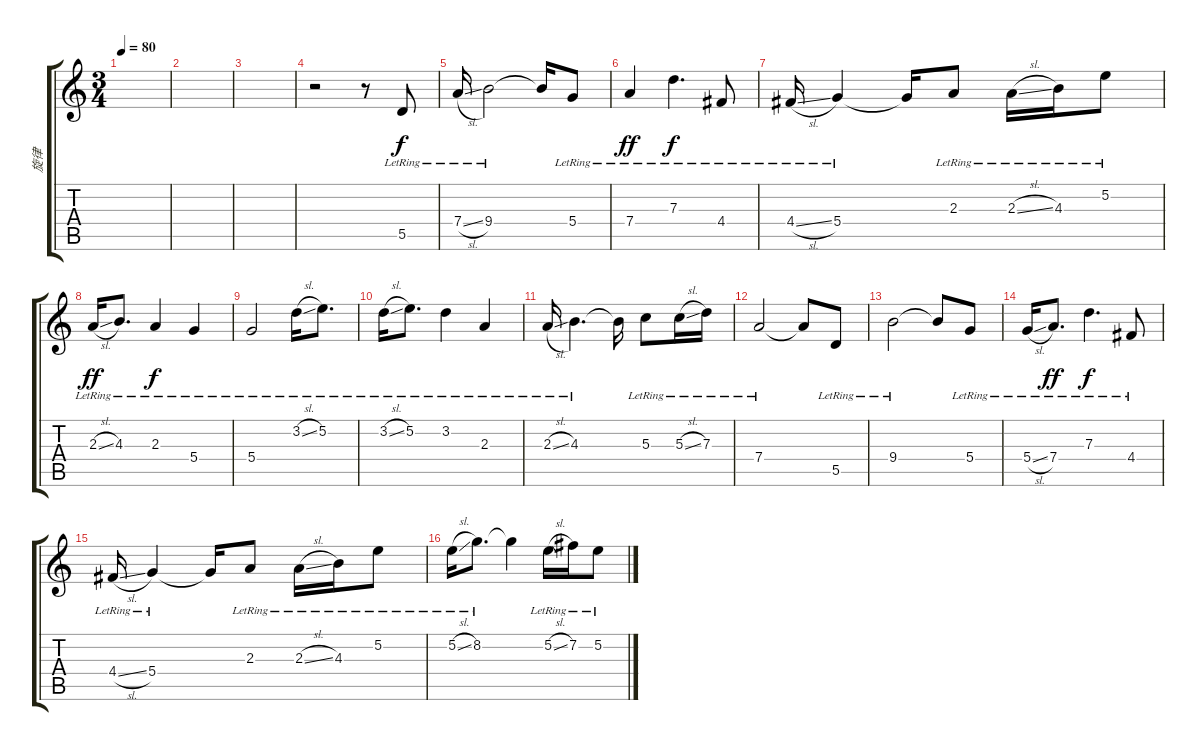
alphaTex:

\track ("旋律" "旋律") {instrument acousticguitarnylon}
\staff {score tabs}
\tuning (E4 B3 G3 D3 A2 E2) {hide}
\ts (3 4)
\tempo 80
\clef g2
\ks c
|
|
|
r.2 r.8 5.5{lr}.8 |
7.4{sl lr}.16 9.4{lr}.2 9.4{t}.16 5.4{lr}.8 |
7.4{lr}.4{dy ff} 7.3{lr}.4{d dy f} 4.4{lr}.8 |
4.4{sl lr}.16 5.4{lr}.4 5.4{t}.16 2.3{lr}.8 2.3{sl lr}.16 4.3{lr}.16 5.2{lr}.8 |
2.3{sl lr}.16{dy ff} 4.3{lr}.8{d} 2.3{lr}.4{dy f} 5.4{lr}.4 |
5.4{lr}.2 3.2{sl lr}.16 5.2{lr}.8{d} |
3.2{sl lr}.16 5.2{lr}.8{d} 3.2{lr}.4 2.3{lr}.4 |
2.3{sl lr}.16 4.3{lr}.4{d} 4.3{t}.16 5.3{lr}.8 5.3{sl lr}.16 7.3{lr}.16 |
7.4{lr}.2 7.4{t}.8 5.5{lr}.8 |
9.4{lr}.2 9.4{t}.8 5.4{lr}.8 |
5.4{sl lr}.16 7.4{lr}.8{d dy ff} 7.3{lr}.4{d dy f} 4.4{lr}.8 |
4.4{sl lr}.16 5.4{lr}.4 5.4{t}.16 2.3{lr}.8 2.3{sl lr}.16 4.3{lr}.16 5.2{lr}.8 |
5.2{sl lr}.16 8.2{lr}.8{d} 8.2{t}.4 5.2{sl lr}.16 7.2{lr}.16 5.2{lr}.8
